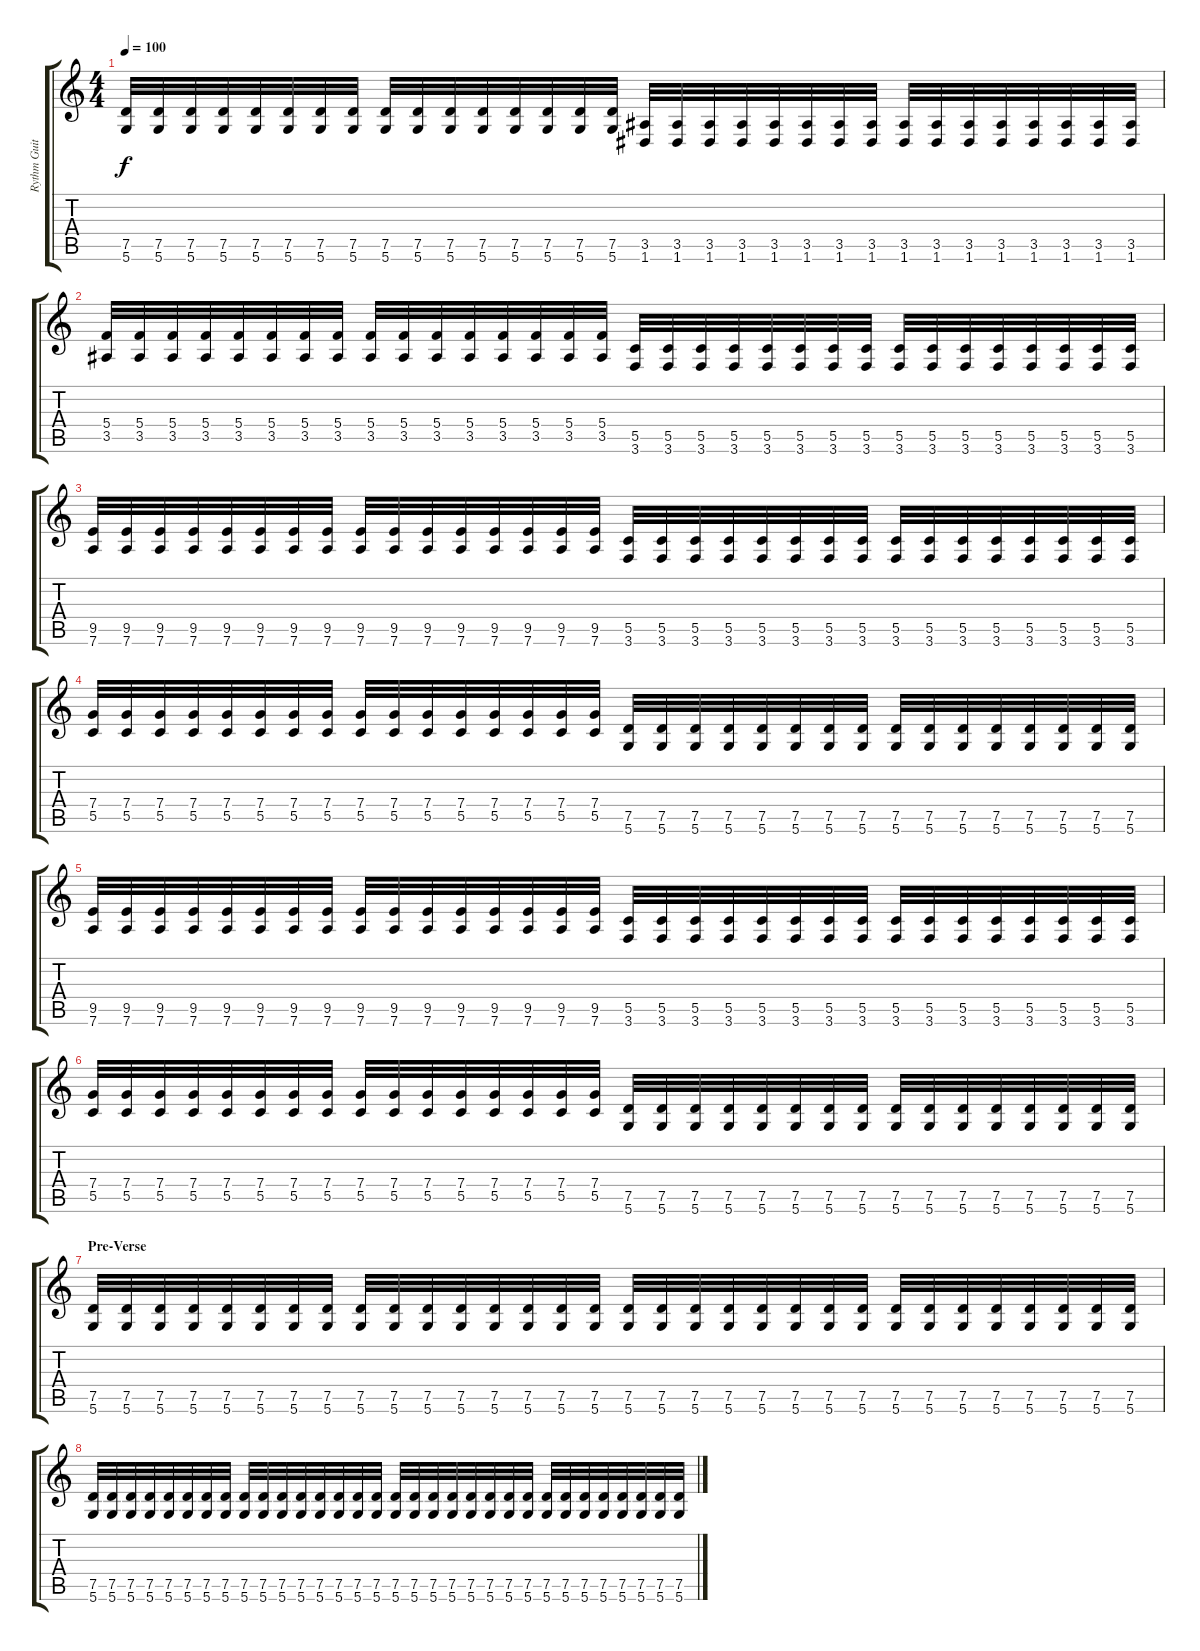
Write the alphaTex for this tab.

\track ("Rythm Guitar" "Rythm Guit") {instrument overdrivenguitar}
\staff {score tabs}
\tuning (D4 A3 F3 C3 G2 D2) {hide}
\ts (4 4)
\tempo 100
\clef g2
\ks c
(7.5 5.6).32{dy f} (7.5 5.6).32 (7.5 5.6).32 (7.5 5.6).32 (7.5 5.6).32 (7.5 5.6).32 (7.5 5.6).32 (7.5 5.6).32 (7.5 5.6).32 (7.5 5.6).32 (7.5 5.6).32 (7.5 5.6).32 (7.5 5.6).32 (7.5 5.6).32 (7.5 5.6).32 (7.5 5.6).32 (3.5 1.6).32 (3.5 1.6).32 (3.5 1.6).32 (3.5 1.6).32 (3.5 1.6).32 (3.5 1.6).32 (3.5 1.6).32 (3.5 1.6).32 (3.5 1.6).32 (3.5 1.6).32 (3.5 1.6).32 (3.5 1.6).32 (3.5 1.6).32 (3.5 1.6).32 (3.5 1.6).32 (3.5 1.6).32 |
(5.4 3.5).32 (5.4 3.5).32 (5.4 3.5).32 (5.4 3.5).32 (5.4 3.5).32 (5.4 3.5).32 (5.4 3.5).32 (5.4 3.5).32 (5.4 3.5).32 (5.4 3.5).32 (5.4 3.5).32 (5.4 3.5).32 (5.4 3.5).32 (5.4 3.5).32 (5.4 3.5).32 (5.4 3.5).32 (5.5 3.6).32 (5.5 3.6).32 (5.5 3.6).32 (5.5 3.6).32 (5.5 3.6).32 (5.5 3.6).32 (5.5 3.6).32 (5.5 3.6).32 (5.5 3.6).32 (5.5 3.6).32 (5.5 3.6).32 (5.5 3.6).32 (5.5 3.6).32 (5.5 3.6).32 (5.5 3.6).32 (5.5 3.6).32 |
(9.5 7.6).32 (9.5 7.6).32 (9.5 7.6).32 (9.5 7.6).32 (9.5 7.6).32 (9.5 7.6).32 (9.5 7.6).32 (9.5 7.6).32 (9.5 7.6).32 (9.5 7.6).32 (9.5 7.6).32 (9.5 7.6).32 (9.5 7.6).32 (9.5 7.6).32 (9.5 7.6).32 (9.5 7.6).32 (5.5 3.6).32 (5.5 3.6).32 (5.5 3.6).32 (5.5 3.6).32 (5.5 3.6).32 (5.5 3.6).32 (5.5 3.6).32 (5.5 3.6).32 (5.5 3.6).32 (5.5 3.6).32 (5.5 3.6).32 (5.5 3.6).32 (5.5 3.6).32 (5.5 3.6).32 (5.5 3.6).32 (5.5 3.6).32 |
(7.4 5.5).32 (7.4 5.5).32 (7.4 5.5).32 (7.4 5.5).32 (7.4 5.5).32 (7.4 5.5).32 (7.4 5.5).32 (7.4 5.5).32 (7.4 5.5).32 (7.4 5.5).32 (7.4 5.5).32 (7.4 5.5).32 (7.4 5.5).32 (7.4 5.5).32 (7.4 5.5).32 (7.4 5.5).32 (7.5 5.6).32 (7.5 5.6).32 (7.5 5.6).32 (7.5 5.6).32 (7.5 5.6).32 (7.5 5.6).32 (7.5 5.6).32 (7.5 5.6).32 (7.5 5.6).32 (7.5 5.6).32 (7.5 5.6).32 (7.5 5.6).32 (7.5 5.6).32 (7.5 5.6).32 (7.5 5.6).32 (7.5 5.6).32 |
(9.5 7.6).32 (9.5 7.6).32 (9.5 7.6).32 (9.5 7.6).32 (9.5 7.6).32 (9.5 7.6).32 (9.5 7.6).32 (9.5 7.6).32 (9.5 7.6).32 (9.5 7.6).32 (9.5 7.6).32 (9.5 7.6).32 (9.5 7.6).32 (9.5 7.6).32 (9.5 7.6).32 (9.5 7.6).32 (5.5 3.6).32 (5.5 3.6).32 (5.5 3.6).32 (5.5 3.6).32 (5.5 3.6).32 (5.5 3.6).32 (5.5 3.6).32 (5.5 3.6).32 (5.5 3.6).32 (5.5 3.6).32 (5.5 3.6).32 (5.5 3.6).32 (5.5 3.6).32 (5.5 3.6).32 (5.5 3.6).32 (5.5 3.6).32 |
(7.4 5.5).32 (7.4 5.5).32 (7.4 5.5).32 (7.4 5.5).32 (7.4 5.5).32 (7.4 5.5).32 (7.4 5.5).32 (7.4 5.5).32 (7.4 5.5).32 (7.4 5.5).32 (7.4 5.5).32 (7.4 5.5).32 (7.4 5.5).32 (7.4 5.5).32 (7.4 5.5).32 (7.4 5.5).32 (7.5 5.6).32 (7.5 5.6).32 (7.5 5.6).32 (7.5 5.6).32 (7.5 5.6).32 (7.5 5.6).32 (7.5 5.6).32 (7.5 5.6).32 (7.5 5.6).32 (7.5 5.6).32 (7.5 5.6).32 (7.5 5.6).32 (7.5 5.6).32 (7.5 5.6).32 (7.5 5.6).32 (7.5 5.6).32 |
\section ("" "Pre-Verse")
(7.5 5.6).32 (7.5 5.6).32 (7.5 5.6).32 (7.5 5.6).32 (7.5 5.6).32 (7.5 5.6).32 (7.5 5.6).32 (7.5 5.6).32 (7.5 5.6).32 (7.5 5.6).32 (7.5 5.6).32 (7.5 5.6).32 (7.5 5.6).32 (7.5 5.6).32 (7.5 5.6).32 (7.5 5.6).32 (7.5 5.6).32 (7.5 5.6).32 (7.5 5.6).32 (7.5 5.6).32 (7.5 5.6).32 (7.5 5.6).32 (7.5 5.6).32 (7.5 5.6).32 (7.5 5.6).32 (7.5 5.6).32 (7.5 5.6).32 (7.5 5.6).32 (7.5 5.6).32 (7.5 5.6).32 (7.5 5.6).32 (7.5 5.6).32 |
(7.5 5.6).32 (7.5 5.6).32 (7.5 5.6).32 (7.5 5.6).32 (7.5 5.6).32 (7.5 5.6).32 (7.5 5.6).32 (7.5 5.6).32 (7.5 5.6).32 (7.5 5.6).32 (7.5 5.6).32 (7.5 5.6).32 (7.5 5.6).32 (7.5 5.6).32 (7.5 5.6).32 (7.5 5.6).32 (7.5 5.6).32 (7.5 5.6).32 (7.5 5.6).32 (7.5 5.6).32 (7.5 5.6).32 (7.5 5.6).32 (7.5 5.6).32 (7.5 5.6).32 (7.5 5.6).32 (7.5 5.6).32 (7.5 5.6).32 (7.5 5.6).32 (7.5 5.6).32 (7.5 5.6).32 (7.5 5.6).32 (7.5 5.6).32
